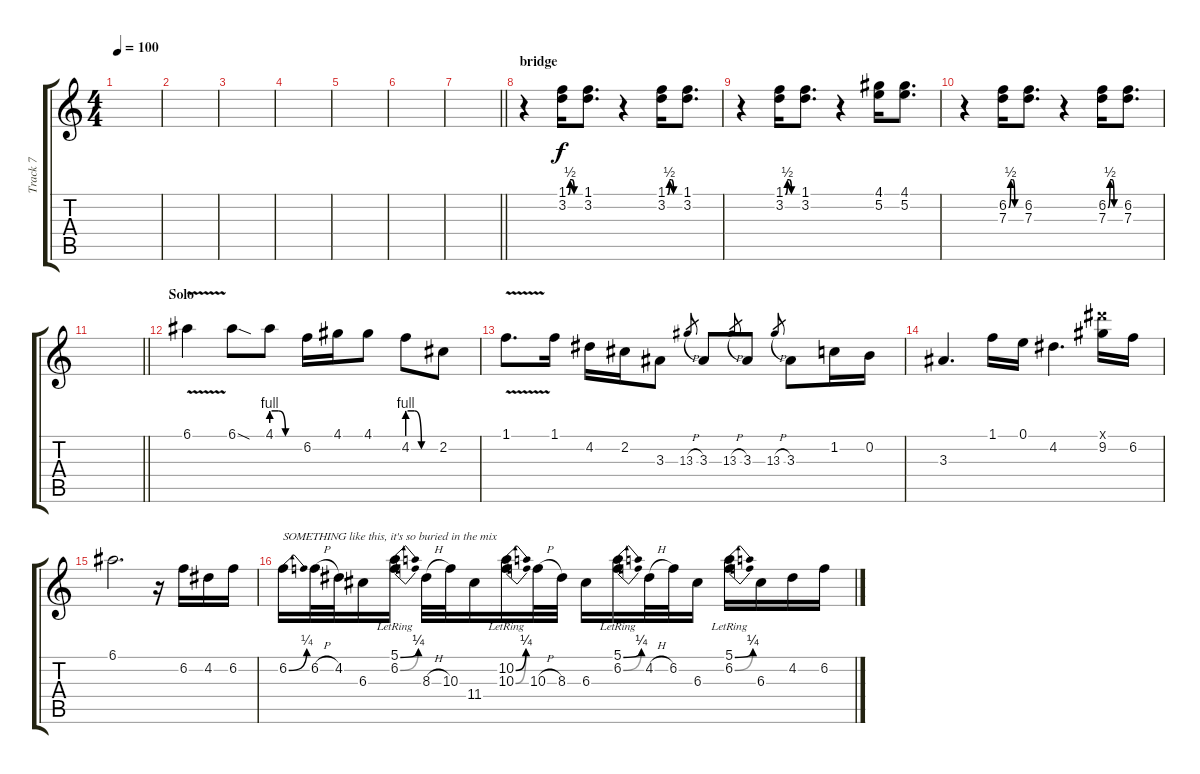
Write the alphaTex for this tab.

\track ("Track 7" "Track 7") {instrument distortionguitar}
\staff {score tabs}
\tuning (E4 B3 G3 D3 A2 E2) {hide}
\ts (4 4)
\tempo 100
\clef g2
\ks c
|
|
|
|
|
|
\barLineRight lightlight
|
\section ("" "bridge")
r.4 (1.1{be (custom 0 0 10 2 20 2 30 0 60 0)} 3.2).16 (1.1 3.2).8{d} r.4 (1.1{be (custom 0 0 10 2 20 2 30 0 60 0)} 3.2).16 (1.1 3.2).8{d} |
r.4 (1.1{be (custom 0 0 10 2 20 2 30 0 60 0)} 3.2).16 (1.1 3.2).8{d} r.4 (4.1 5.2).16 (4.1 5.2).8{d} |
r.4 (6.2{be (custom 0 0 10 2 20 2 30 0 60 0)} 7.3).16 (6.2 7.3).8{d} r.4 (6.2{be (custom 0 0 10 2 20 2 30 0 60 0)} 7.3).16 (6.2 7.3).8{d} |
\barLineRight lightlight
|
\section ("" "Solo")
6.1{v}.4 6.1{sod}.8 4.1{be (custom 0 4 15 4 30 0 60 0)}.8 6.2.16 4.1.16 4.1.8 4.2{be (custom 0 4 15 4 30 0 60 0)}.8 2.2.8 |
1.1{v}.8{d} 1.1.16 4.2.16 2.2.16 3.3.8 13.3{h}.8{gr} 3.3.8 13.3{h}.8{gr} 3.3.8 13.3{h}.8{gr} 3.3.8 1.2.16 0.2.16 |
3.3.4{d} 1.1.16 0.1.16 4.2.4{d} (11.1{x} 9.2).16 6.2.16 |
6.1.2{d} r.16 6.2.16 4.2.16 6.2.16 |
6.2{be (bend 0 0 60 1)}.16{txt "SOMETHING like this, it's so buried in the mix"} 6.2{h}.32 4.2.32 6.3.16 (5.1{be (bend 0 0 60 1) lr} 6.2{be (bend 0 0 60 1)}).16 8.3{h}.32 10.3.32 11.4.16 (10.2{be (bend 0 0 60 1) lr} 10.3{be (bend 0 0 60 1)}).16 10.3{h}.32 8.3.32 6.3.16 (5.1{be (bend 0 0 60 1) lr} 6.2{be (bend 0 0 60 1)}).16 4.2{h}.32 6.2.32 6.3.16 (5.1{be (bend 0 0 60 1) lr} 6.2{be (bend 0 0 60 1)}).16 6.3.16 4.2.16 6.2.16
